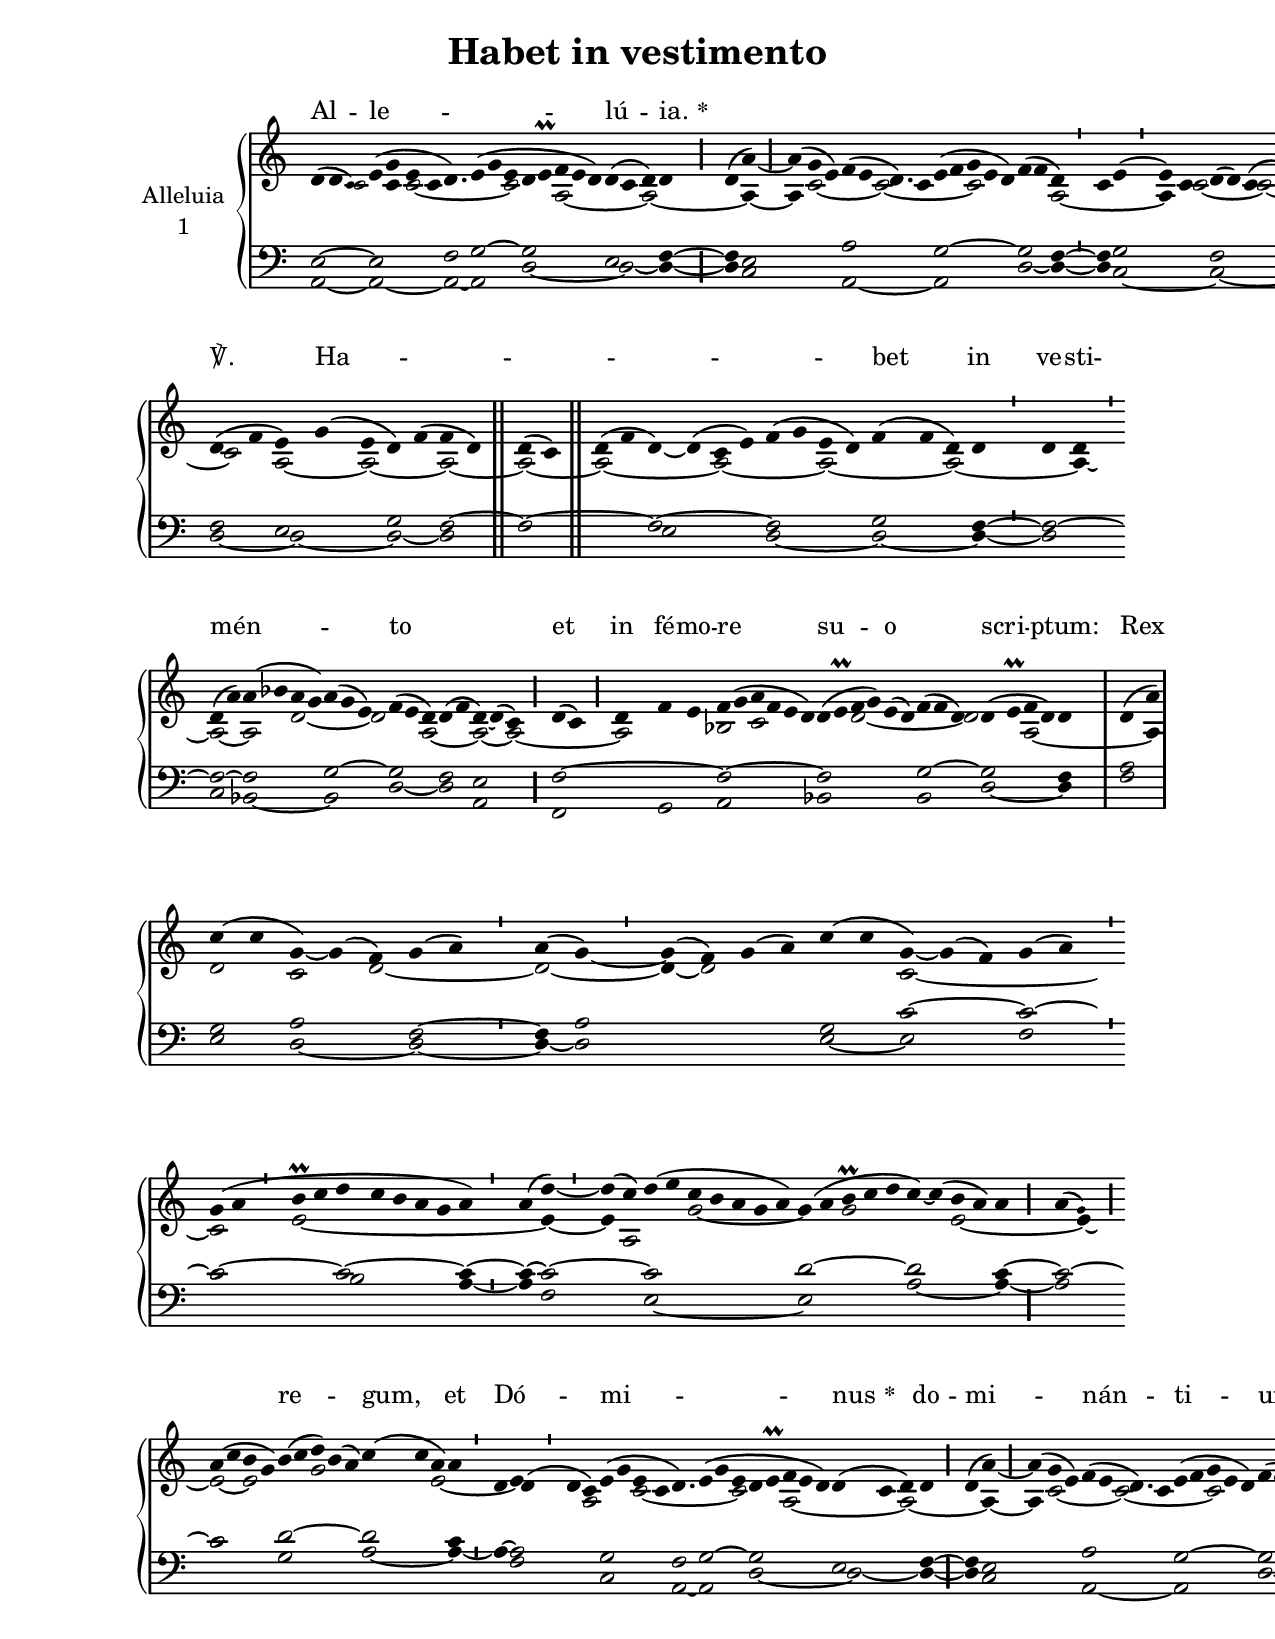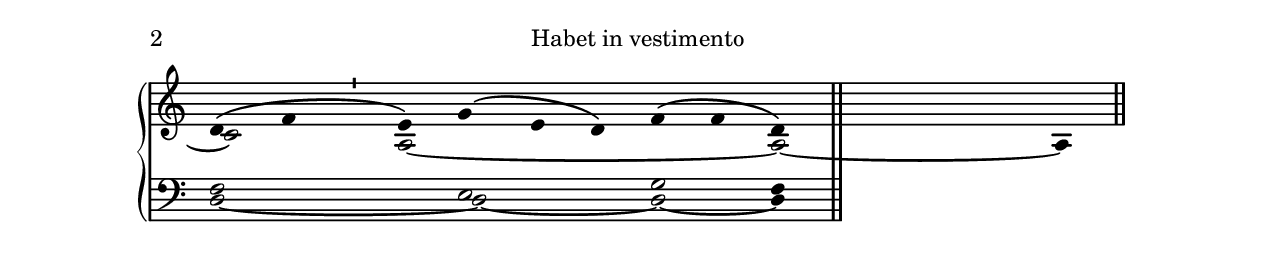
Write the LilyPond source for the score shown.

\version "2.18"
\include "gregorian.ly"
\include "noh2.ily"


%Page reference: page iii.421
%(volume.page)

global = {
 \key d \dorian
 \cadenzaOn 
}

\header {
  title = \markup \center-column {"Habet in vestimento" \vspace #1 }
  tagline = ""
  composer = ""
}

\paper {
 #(include-special-characters)
  oddHeaderMarkup = \markup \fill-line {
    \line {}
    \center-column {
      \on-the-fly #first-page     " "
      \on-the-fly #not-first-page "Habet in vestimento"
    }
    \line { \on-the-fly #print-page-number-check-first \fromproperty #'page:page-number-string }
  }
  evenHeaderMarkup = \markup \fill-line {
    \line { \on-the-fly #print-page-number-check-first \fromproperty #'page:page-number-string }
    \center-column { "Habet in vestimento" }
    \line {}
  }
}

chantText = \lyricmode {
Al -- le -- _ lú -- ia. 
\set stanza = " * " 
_ _ _ _ _ _ _ _ _ _ _ _ ℣. 
Ha -- _ _ _ _ bet in ve -- sti -- mén -- _ _ to _ 
et in fé -- mo -- re su -- o _ scri -- ptum: 
Rex _ _ _ _ _ _ _ _ _ _ _ _ _ re -- _ gum, 
et Dó -- _ mi -- _ nus 
\set stanza = " * " do -- mi -- nán -- _ ti -- um. 
_ _ _ _ _ _ _ _ _ _ _ _ _ }

chantMusic = {
\tieDown   d'4 ( d'4 \once \tweak #'font-size #-4 c' ) e'4 ( g'4 e'4 c'4 d'4.) e'4 ( g'4 e'4 d'4 e'\prall f'4 e'4 d'4) d'4 ( c'4 d'4) d'4 \divisioMaior
 d'4 ( a'4) ~ a'4 ( g'4 e'4) f'4 ( e'4 d'4.) c'4 e'4 ( f'4 g'4 e'4 d'4) f'4 ( f'4 d'4) \divisioMinima
 c'4 e'4 ( e'4) c'4 d'4 ( d'4) c'4 ( e'4) g'4 ( g'4 f'4 d'4) e'4 ( e'4) \divisioMinima
 d'4 ( f'4 e'4) g'4 ( e'4 d'4) f'4 ( f'4 d'4) \finalis
 d'4 ( c'4) d'4 ( f'4 d'4) ~ d'4 ( c'4 e'4) f'4 ( g'4 e'4 d'4) f'4 ( f'4 d'4) d'4 \divisioMinima
 d'4 d'4 d'4 ( a'4)  a'4 ( bes'4 a'4 g'4) a'4 ( g'4 e'4) f'4 ( e'4 d'4) d'4 ( f'4 d'4) ~ d'4 ( c'4) \divisioMaior
 d'4 ( c'4) d'4 f'4 e'4 f'4 ( g'4 a'4 f'4 e'4 d'4) d'4 ( e'\prall f'4 g'4) e'4 ( d'4) f'4 ( f'4 d'4) d'4 ( e'\prall f'4 d'4) d'4 \divisioMaxima
 d'4 ( a'4) c''4 ( c''4 g'4) ~ g'4 ( f'4) g'4 ( a'4) \divisioMinima
 a'4 ( g'4) ~ g'4 ( f'4) g'4 ( a'4) c''4 ( c''4 g'4) ~ g'4 ( f'4) g'4 ( a'4) \divisioMinima
 g'4 ( a'4 b'\prall c''4 d''4 c''4 b'4 a'4 g'4 a'4) \divisioMinima
 a'4 ( d''4) ~ d''4 ( c''4) d''4 ( e''4 c''4 b'4 a'4 g'4 a'4) g'4 ( a'4 b'\prall c''4 d''4 c''4) ~ c''4 ( b'4 a'4) a'4 \divisioMaior
 a'4 ( \once \tweak #'font-size #-4 g' ) a'4 ( c''4 b'4 g'4) b'4 ( c''4 d''4) b'4 ( a'4) c''4 ( c''4 a'4) a'4 \divisioMinima
 d'4 d'4 ( d'4 c'4) e'4 ( g'4 e'4 c'4 d'4.) e'4 ( g'4 e'4 d'4 e'\prall f'4 e'4 d'4) d'4 ( c'4 d'4) d'4 \divisioMaior
 d'4 ( a'4) ~ a'4 ( g'4 e'4) f'4 ( e'4 d'4.) c'4 e'4 ( f'4 g'4 e'4 d'4) f'4 ( f'4 d'4) \divisioMinima
 c'4 e'4 ( e'4) c'4 d'4 ( d'4) c'4 ( e'4) g'4 ( g'4 f'4 d'4) e'4 ( e'4) \divisioMinima
 d'4 ( f'4 e'4) g'4 ( e'4 d'4) f'4 ( f'4 d'4) \finalis

}

altoMusic = {
r2 \tiny c' \normalsize4 c'2*11/4 ~ c'2*3/2 a2*5/2 ~ a2*3/2 ~ a4 ~ \divisioMaior
a4 c'2*4/2 ~ c'2*9/4 ~ c'2*5/2 a2*3/2 ~ \divisioMinima
a4 c'2*3/2 ~ c'2*4/2 ~ c'2*4/2 ~ c'2 a2 ~ a2*3/2 ~ a2 ~ a2 ~ \finalis
a2*4/2 ~ a2*4/2 ~ a2*4/2 ~ a2*3/2 ~ a4 ~ \divisioMinima
a2 ~ a2 d'2*4/2 ~ d'2*3/2 a2*3/2 ~ a2 ~ a2*3/2 ~ \divisioMaior
a2*3/2 bes2 c'2*6/2 d'2*6/2 ~ d'2*3/2 a2*4/2 ~ a4 \divisioMaxima
d'2 c'2 d'2*3/2 ~ d'2 ~ \divisioMinima
d'4 ~ d'2*5/2 c'2*5/2 ~ c'2 \divisioMinima
e'2*9/2 ~ e'4 ~ \divisioMinima
e'4 a2*3/2 g'2*5/2 ~ g'4 r4 g'2*5/2 e'2*4/2 ~ e'4 ~ \divisioMaior
e'2 ~ e'2*4/2 g'2*5/2 e'2*3/2 ~ e'4 \divisioMinima
d'4 a2*3/2 c'2*11/4 ~ c'2*3/2 a2*5/2 ~ a2*3/2 ~ a4 ~ \divisioMaior
a4 c'2*4/2 ~ c'2*9/4 ~ c'2*5/2 a2*3/2 ~ \divisioMinima
a4 c'2*3/2 ~ c'2*4/2 ~ c'2*4/2 ~ c'2 \divisioMinima
a2*6/2 ~ a2 ~ a4 \finalis
}

tenorMusic = {
e2*3/2 ~ e2*4/2 f2*3/4 g2*3/2 ~ g2*5/2 e2*3/2 f4 ~ \divisioMaior
f4 e2*4/2 a2*9/4 g2*5/2 ~ g2 f4 ~ \divisioMinima
f4 g2*3/2 f2*4/2 e2*4/2 g2 f2 e2*3/2 g2 f2 ~ \finalis
f2*4/2 ~ f2*4/2 ~ f2*4/2 g2*3/2 f4 ~ \divisioMinima
f2 ~ f2 ~ f2*4/2 g2*3/2 ~ g2*3/2 f2 e2*3/2 \divisioMaior
f2*5/2 ~ f2*6/2 ~ f2*6/2 g2*3/2 ~ g2*4/2 f4 \divisioMaxima
a2 g2 a2*3/2 f2 ~ \divisioMinima
f4 a2*5/2 g2 c'2*3/2 ~ c'2 ~ \divisioMinima
c'2*4/2 ~ c'2*5/2 ~ c'4 ~ \divisioMinima
c'4 ~ c'2*3/2 ~ c'2*7/2 d'2*5/2 ~ d'2*4/2 c'4 ~ \divisioMaior
c'2 ~ c'2*4/2 d'2*5/2 ~ d'2*3/2 c'4 \divisioMinima
a4 ~ a2*3/2 g2*4/2 f2*3/4 g2*3/2 ~ g2*5/2 e2*3/2 f4 ~ \divisioMaior
f4 e2*4/2 a2*9/4 g2*5/2 ~ g2 f4 ~ \divisioMinima
f4 g2*3/2 f2*4/2 e2*4/2 g2 \divisioMinima
f2*3/2 e2*3/2 g2 f4 \finalis
}

bassMusic = {
a,2*3/2 ~ a,2*4/2 ~ a,2*3/4 ~ a,2*3/2 d2*5/2 ~ d2*3/2 ~ d4 ~ \divisioMaior
d4 c2*4/2 a,2*9/4 ~ a,2*5/2 d2 ~ d4 ~ \divisioMinima
d4 c2*3/2 ~ c2*4/2 ~ c2*4/2 ~ c2 d2 ~ d2*3/2 ~ d2 ~ d2 \finalis
r2*4/2 e2*4/2 d2*4/2 ~ d2*3/2 ~ d4 ~ \divisioMinima
d2 c2 bes,2*4/2 ~ bes,2*3/2 d2*3/2 ~ d2 a,2*3/2 \divisioMaior
f,2*3/2 g,2 a,2*6/2 bes,2*6/2 b,2*3/2 d2*4/2 ~ d4 \divisioMaxima
f2 e2 d2*3/2 ~ d2 ~ \divisioMinima
d4 ~ d2*5/2 e2 ~ e2*3/2 f2 \divisioMinima
c'2*4/2 b2*5/2 a4 ~ \divisioMinima
a4 f2*3/2 e2*7/2 ~ e2*5/2 a2*4/2 ~ a4 ~ \divisioMaior
a2 c'2*4/2 g2*5/2 a2*3/2 ~ a4 ~ \divisioMinima
a4 f2*3/2 c2*4/2 a,2*3/4 ~ a,2*3/2 d2*5/2 ~ d2*3/2 ~ d4 ~ \divisioMaior
d4 c2*4/2 a,2*9/4 ~ a,2*5/2 d2 ~ d4 ~ \divisioMinima
d4 c2*3/2 ~ c2*4/2 ~ c2*4/2 ~ c2 \divisioMinima
d2*3/2 ~ d2*3/2 ~ d2 ~ d4 \finalis
}

voiceLines = {
\voiceLineStyle


}

\score{
  <<
    \new GrandStaff <<
      \set GrandStaff.autoBeaming = ##f
      \set GrandStaff.instrumentName = \markup \center-column {
        "Alleluia"
        "1"
      }
      \new Staff = up <<
        \new Voice = "chant" {
          \voiceOne \global \chantMusic
        }
        \new Voice {
          \voiceTwo \global \altoMusic
        }
      >>

      \new Staff = down <<
        \clef bass
        \new Voice {
          \voiceOne \global \tenorMusic
        }
        \new Voice {
          \voiceTwo \global \bassMusic
        }
	\new Voice {
        \voiceThree \global \voiceLines
        }
      >>
    >>
    \new Lyrics \lyricsto chant {
      \chantText
    }
  >>
  \layout{
  }
  \midi{
    \tempo 4 = 125
  }
}
